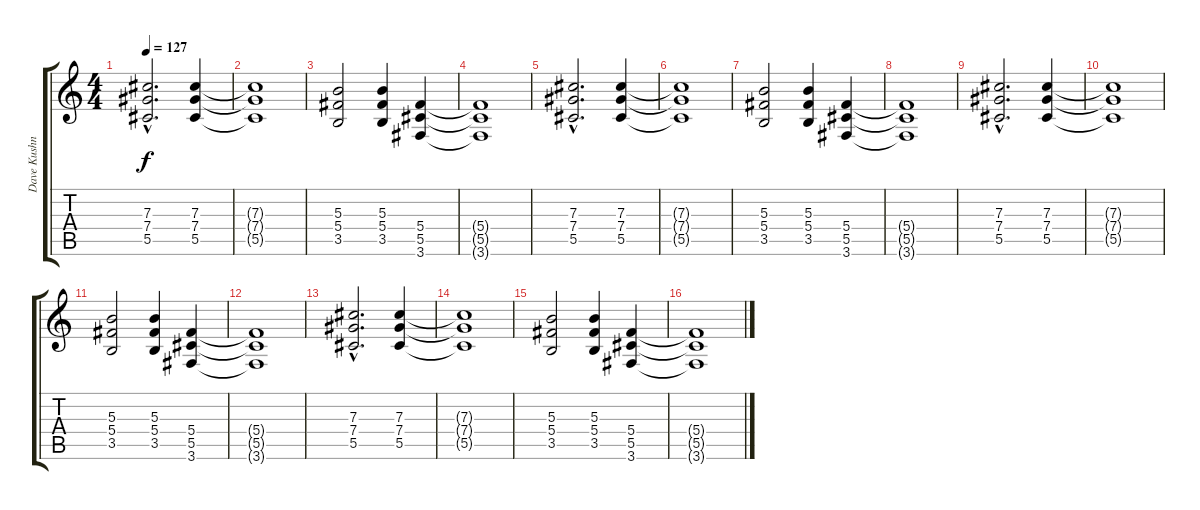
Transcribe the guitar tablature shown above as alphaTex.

\track ("Dave Kushner" "Dave Kushn") {instrument electricguitarclean}
\staff {score tabs}
\tuning (Eb4 Bb3 Gb3 Db3 Ab2 Eb2) {hide}
\ts (4 4)
\tempo 127
\clef g2
\ks c
(7.3{hac} 7.4{hac} 5.5{hac}).2{d dy f volume 14 instrument distortionguitar} (7.3 7.4 5.5).4 |
(7.3{t} 7.4{t} 5.5{t}).1 |
(5.3 5.4 3.5).2 (5.3 5.4 3.5).4 (5.4 5.5 3.6).4 |
(5.4{t} 5.5{t} 3.6{t}).1 |
(7.3{hac} 7.4{hac} 5.5{hac}).2{d volume 14 instrument distortionguitar} (7.3 7.4 5.5).4 |
(7.3{t} 7.4{t} 5.5{t}).1 |
(5.3 5.4 3.5).2 (5.3 5.4 3.5).4 (5.4 5.5 3.6).4 |
(5.4{t} 5.5{t} 3.6{t}).1 |
(7.3{hac} 7.4{hac} 5.5{hac}).2{d volume 14 instrument distortionguitar} (7.3 7.4 5.5).4 |
(7.3{t} 7.4{t} 5.5{t}).1 |
(5.3 5.4 3.5).2 (5.3 5.4 3.5).4 (5.4 5.5 3.6).4 |
(5.4{t} 5.5{t} 3.6{t}).1 |
(7.3{hac} 7.4{hac} 5.5{hac}).2{d volume 14 instrument distortionguitar} (7.3 7.4 5.5).4 |
(7.3{t} 7.4{t} 5.5{t}).1 |
(5.3 5.4 3.5).2 (5.3 5.4 3.5).4 (5.4 5.5 3.6).4 |
(5.4{t} 5.5{t} 3.6{t}).1
